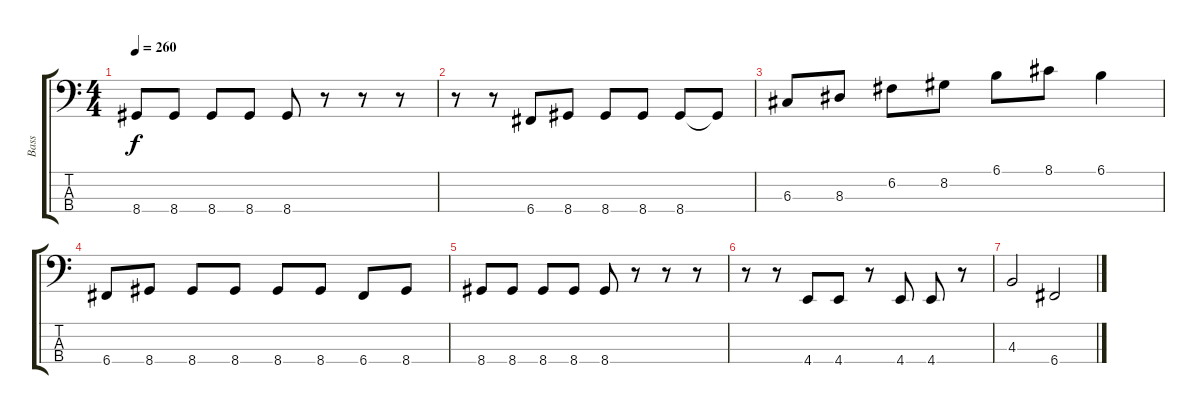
\track ("Bass" "Bass") {instrument electricbasspick}
\staff {score tabs}
\tuning (F2 C2 G1 C1) {hide}
\ts (4 4)
\tempo 260
\clef f4
\ks c
8.4.8{dy f} 8.4.8 8.4.8 8.4.8 8.4.8 r.8 r.8 r.8 |
r.8 r.8 6.4.8 8.4.8 8.4.8 8.4.8 8.4.8 8.4{t}.8 |
6.3.8 8.3.8 6.2.8 8.2.8 6.1.8 8.1.8 6.1.4 |
6.4.8{volume 0} 8.4.8 8.4.8 8.4.8 8.4.8 8.4.8 6.4.8 8.4.8 |
8.4.8 8.4.8 8.4.8 8.4.8 8.4.8 r.8 r.8 r.8 |
r.8 r.8 4.4.8 4.4.8 r.8 4.4.8 4.4.8 r.8 |
4.3.2 6.4.2
